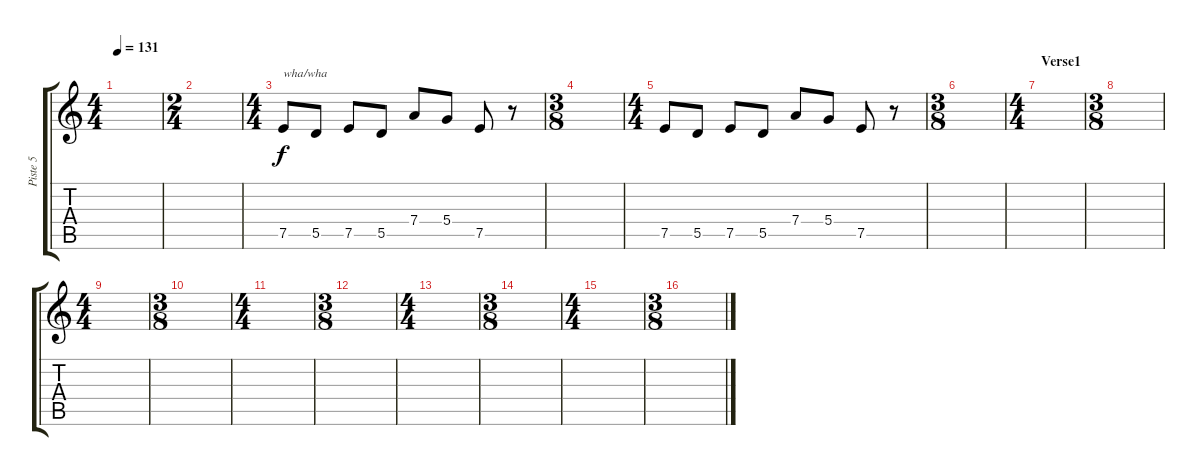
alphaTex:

\track ("Piste 5" "Piste 5") {instrument electricguitarclean}
\staff {score tabs}
\tuning (E4 B3 G3 D3 A2 E2) {hide}
\ts (4 4)
\tempo 131
\clef g2
\ks c
|
\ts (2 4)
|
\ts (4 4)
7.5.8{txt "wha/wha"} 5.5.8 7.5.8 5.5.8 7.4.8 5.4.8 7.5.8 r.8 |
\ts (3 8)
|
\ts (4 4)
7.5.8 5.5.8 7.5.8 5.5.8 7.4.8 5.4.8 7.5.8 r.8 |
\ts (3 8)
|
\ts (4 4)
\section ("" "Verse1")
|
\ts (3 8)
|
\ts (4 4)
|
\ts (3 8)
|
\ts (4 4)
|
\ts (3 8)
|
\ts (4 4)
|
\ts (3 8)
|
\ts (4 4)
|
\ts (3 8)
